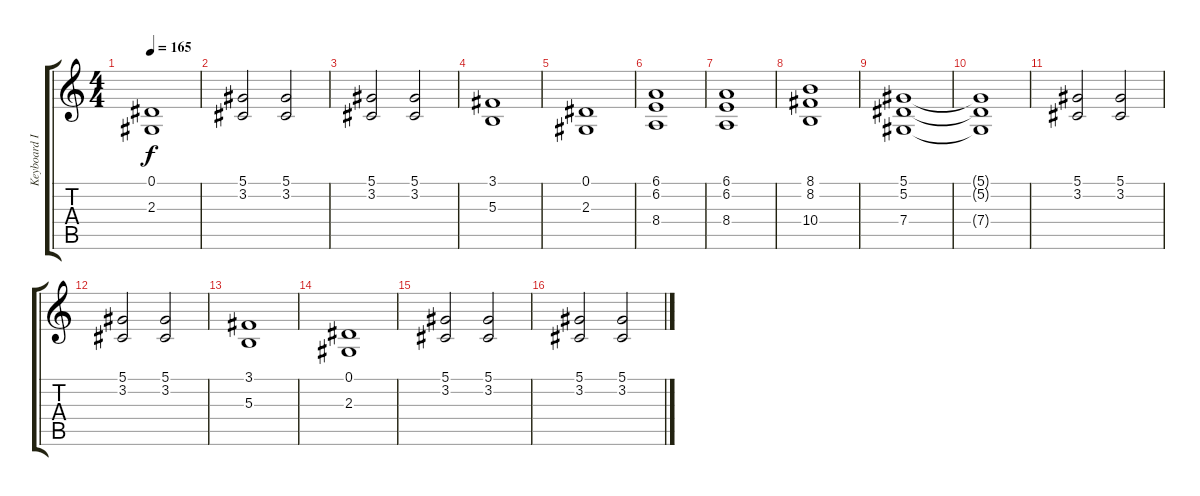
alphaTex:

\track ("Keyboard I" "Keyboard I") {instrument stringensemble1}
\staff {score tabs}
\tuning (Eb4 Bb3 Gb3 Db3 Ab2 Eb2) {hide}
\ts (4 4)
\tempo 165
\clef g2
\ks c
(0.1 2.3).1{dy f} |
(5.1 3.2).2 (5.1 3.2).2 |
(5.1 3.2).2 (5.1 3.2).2 |
(3.1 5.3).1 |
(0.1 2.3).1 |
(6.1 6.2 8.4).1 |
(6.1 6.2 8.4).1{volume 11 balance 8} |
(8.1 8.2 10.4).1 |
(5.1 5.2 7.4).1 |
(5.1{t} 5.2{t} 7.4{t}).1 |
(5.1 3.2).2 (5.1 3.2).2 |
(5.1 3.2).2 (5.1 3.2).2 |
(3.1 5.3).1 |
(0.1 2.3).1 |
(5.1 3.2).2 (5.1 3.2).2 |
(5.1 3.2).2 (5.1 3.2).2
